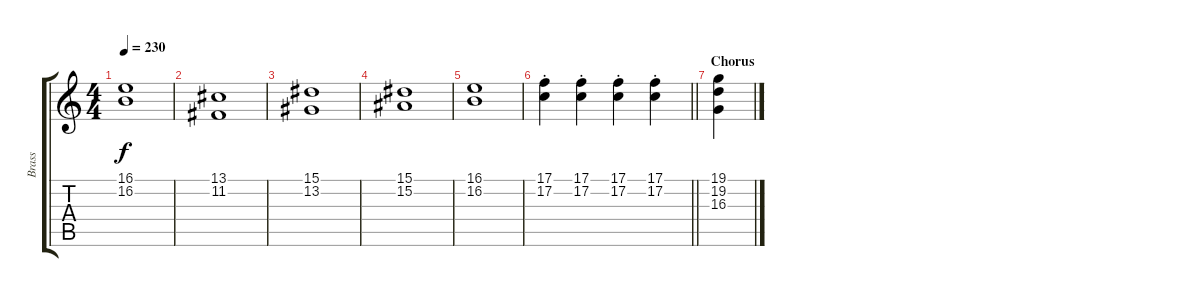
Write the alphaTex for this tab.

\track ("Brass" "Brass") {instrument brasssection}
\staff {score tabs}
\tuning (C4 G3 Eb3 Bb2 F2 C2) {hide}
\ts (4 4)
\tempo 230
\clef g2
\ks c
(16.1 16.2).1{dy f} |
(13.1 11.2).1 |
(15.1 13.2).1 |
(15.1 15.2).1 |
(16.1 16.2).1 |
\barLineRight lightlight
(17.1{st} 17.2{st}).4 (17.1{st} 17.2{st}).4 (17.1{st} 17.2{st}).4 (17.1{st} 17.2{st}).4 |
\section ("" "Chorus")
(19.1 19.2 16.3).4
